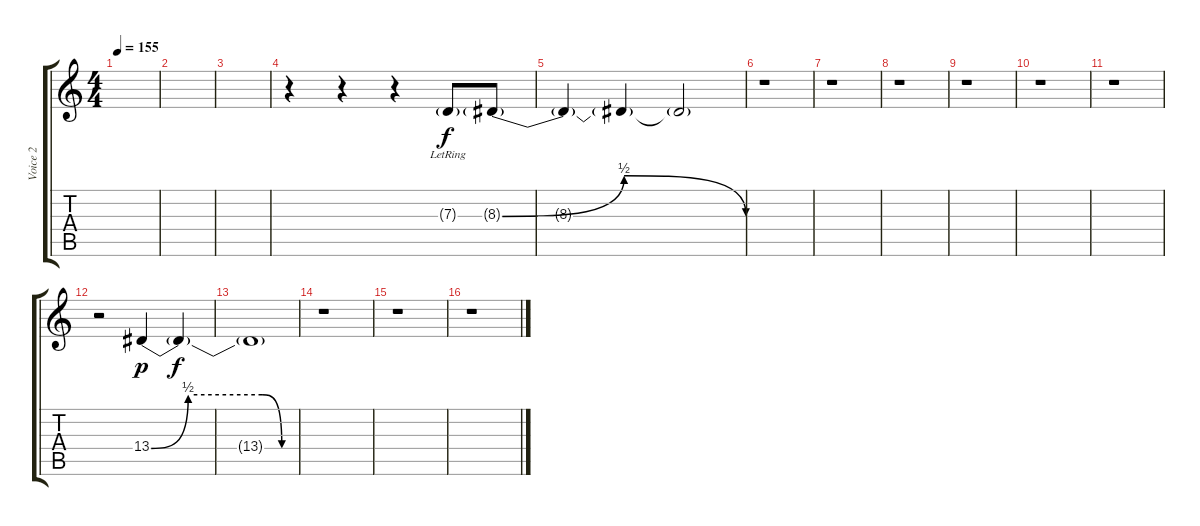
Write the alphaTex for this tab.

\track ("Voice 2" "Voice 2") {instrument fx7echoes}
\staff {score tabs}
\tuning (E4 B3 G3 D3 A2 E2) {hide}
\ts (4 4)
\tempo 155
\clef g2
\ks c
|
|
|
r.4 r.4 r.4 7.3{g lr}.8 8.3{be (bendrelease 0 0 8 2 30 2 60 0) g}.8 |
8.3{t}.4{dy f} 8.3{t}.4 8.3{t}.2 |
r.1 |
r.1 |
r.1 |
r.1 |
r.1 |
r.1 |
r.2 13.4{be (custom 0 0 15 2 45 2 53 0 60 0)}.4{dy p} 13.4{t}.4{dy f} |
13.4{t}.1 |
r.1 |
r.1 |
r.1
